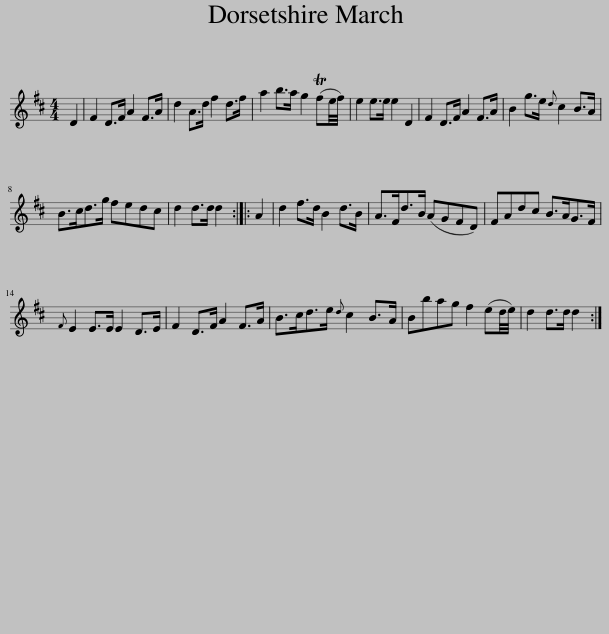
X:1
L:1/8
M:4/4
I:linebreak $
K:D
V:1 treble
V:1
 D2 | F2 D>F A2 F>A | d2 A>d f2 d>f | a2 b>a g2 (Tfe/4f/4) | e2 e>e e2 D2 | %5
 F2 D>F A2 F>A | B2 g>e{d} c2 B>A |$ B>cd>g fedc | d2 d>d d2 :: A2 | %10
 d2 f>d B2 d>B | A>Fd>B (AGFD) | FAdc B>AG>F |${F} E2 E>E E2 D>E | F2 D>F A2 F>A | %15
 B>cd>e{d} c2 B>A | Bbag f2 (ed/4e/4) | d2 d>d d2 :| %18
